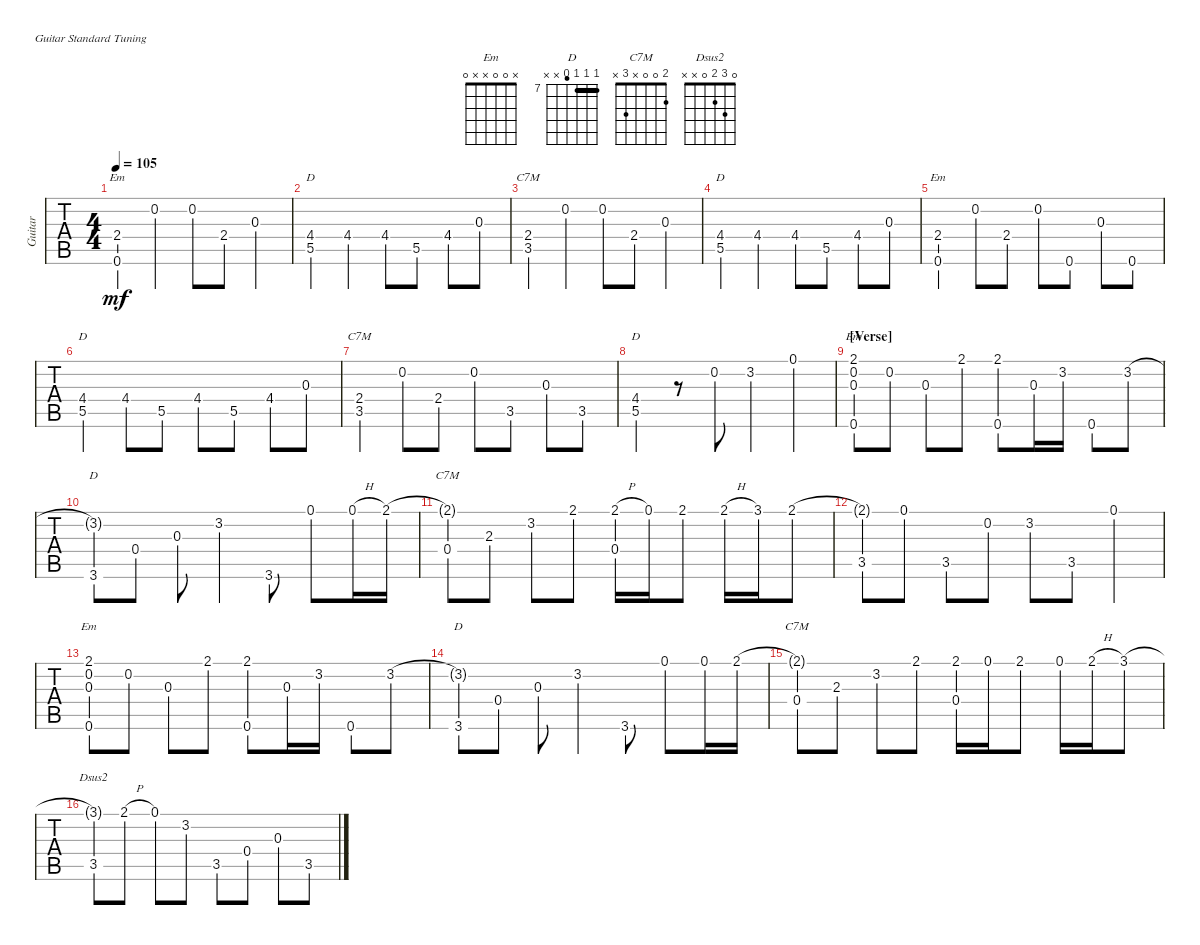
\bracketExtendMode groupsimilarinstruments
\track ("music.kaminari.info" "Guitar") {instrument acousticguitarsteel}
\staff {tabs}
\tuning (E4 B3 G3 D3 A2 E2)
\chord ("Em" x x x 2 x 0)
\chord ("D" x x x 4 x x)
\chord ("C7M" x x x 2 x x)
\chord ("Em" x x x 2 x x)
\chord ("D" x x x 4 5 x)
\chord ("Em" x 0 x x x x)
\chord ("D" x x x x x x)
\chord ("C7M" x x x x x x)
\chord ("Em" x 0 0 x x 0)
\chord ("D" 7 7 7 6 x x) {firstfret 7 barre (7 7)}
\chord ("C7M" 2 0 0 x 3 x)
\chord ("Dsus2" 0 3 2 0 x x)
\ts (4 4)
\tempo 105
\clef g2
\ks eminor
(2.4{acc forcenatural} 0.6{acc forcenatural}).4{ch "Em" dy mf instrument acousticguitarsteel} 0.2{acc forcenatural}.4 0.2{acc forcenatural}.8 2.4{acc forcenatural}.8 0.3{acc forcenatural}.4 |
(4.4{acc #} 5.5{acc forcenatural}).4{ch "D"} 4.4{acc #}.4 4.4{acc #}.8 5.5{acc forcenatural}.8 4.4{acc #}.8 0.3{acc forcenatural}.8 |
(2.4{acc forcenatural} 3.5{acc forcenatural}).4{ch "C7M"} 0.2{acc forcenatural}.4 0.2{acc forcenatural}.8 2.4{acc forcenatural}.8 0.3{acc forcenatural}.4 |
(4.4{acc #} 5.5{acc forcenatural}).4{ch "D"} 4.4{acc #}.4 4.4{acc #}.8 5.5{acc forcenatural}.8 4.4{acc #}.8 0.3{acc forcenatural}.8 |
(2.4{acc forcenatural} 0.6{acc forcenatural}).4{ch "Em"} 0.2{acc forcenatural}.8 2.4{acc forcenatural}.8 0.2{acc forcenatural}.8 0.6{acc forcenatural}.8 0.3{acc forcenatural}.8 0.6{acc forcenatural}.8 |
(4.4{acc #} 5.5{acc forcenatural}).4{ch "D"} 4.4{acc #}.8 5.5{acc forcenatural}.8 4.4{acc #}.8 5.5{acc forcenatural}.8 4.4{acc #}.8 0.3{acc forcenatural}.8 |
(2.4{acc forcenatural} 3.5{acc forcenatural}).4{ch "C7M"} 0.2{acc forcenatural}.8 2.4{acc forcenatural}.8 0.2{acc forcenatural}.8 3.5{acc forcenatural}.8 0.3{acc forcenatural}.8 3.5{acc forcenatural}.8 |
(4.4{acc #} 5.5{acc forcenatural}).4{ch "D"} r.8 0.2{acc forcenatural}.8 3.2{acc forcenatural}.4 0.1{acc forcenatural}.4 |
\section ("" "[Verse]")
(0.2{acc forcenatural} 0.3{acc forcenatural} 0.6{acc forcenatural} 2.1{acc #}).8{ch "Em"} 0.2{acc forcenatural}.8 0.3{acc forcenatural}.8 2.1{acc #}.8 (2.1{acc #} 0.6{acc forcenatural}).8 0.3{acc forcenatural}.16 3.2{acc forcenatural}.16 0.6{acc forcenatural}.8 3.2{acc forcenatural}.8 |
(3.6{acc forcenatural} 3.2{t acc forcenatural}).8{ch "D"} 0.4{acc forcenatural}.8 0.3{acc forcenatural}.8 3.2{acc forcenatural}.4 3.6{acc forcenatural}.8 0.1{acc forcenatural}.8 0.1{h acc forcenatural}.16 2.1{acc #}.16 |
(0.4{acc forcenatural} 2.1{t acc #}).8{ch "C7M"} 2.3{acc forcenatural}.8 3.2{acc forcenatural}.8 2.1{acc #}.8 (2.1{h acc #} 0.4{acc forcenatural}).16 0.1{acc forcenatural}.16 2.1{acc #}.8 2.1{h acc #}.16 3.1{acc forcenatural}.16 2.1{acc #}.8 |
(3.5{acc forcenatural} 2.1{t acc #}).8 0.1{acc forcenatural}.8 3.5{acc forcenatural}.8 0.2{acc forcenatural}.8 3.2{acc forcenatural}.8 3.5{acc forcenatural}.8 0.1{acc forcenatural}.4 |
(0.2{acc forcenatural} 0.3{acc forcenatural} 0.6{acc forcenatural} 2.1{acc #}).8{ch "Em"} 0.2{acc forcenatural}.8 0.3{acc forcenatural}.8 2.1{acc #}.8 (2.1{acc #} 0.6{acc forcenatural}).8 0.3{acc forcenatural}.16 3.2{acc forcenatural}.16 0.6{acc forcenatural}.8 3.2{acc forcenatural}.8 |
(3.6{acc forcenatural} 3.2{t acc forcenatural}).8{ch "D"} 0.4{acc forcenatural}.8 0.3{acc forcenatural}.8 3.2{acc forcenatural}.4 3.6{acc forcenatural}.8 0.1{acc forcenatural}.8 0.1{acc forcenatural}.16 2.1{acc #}.16 |
(0.4{acc forcenatural} 2.1{t acc #}).8{ch "C7M"} 2.3{acc forcenatural}.8 3.2{acc forcenatural}.8 2.1{acc #}.8 (2.1{acc #} 0.4{acc forcenatural}).16 0.1{acc forcenatural}.16 2.1{acc #}.8 0.1{acc forcenatural}.16 2.1{h acc #}.16 3.1{acc forcenatural}.8 |
(3.5{acc forcenatural} 3.1{t acc forcenatural}).8{ch "Dsus2"} 2.1{h acc #}.8 0.1{acc forcenatural}.8 3.2{acc forcenatural}.8 3.5{acc forcenatural}.8 0.4{acc forcenatural}.8 0.3{acc forcenatural}.8 3.5{acc forcenatural}.8
